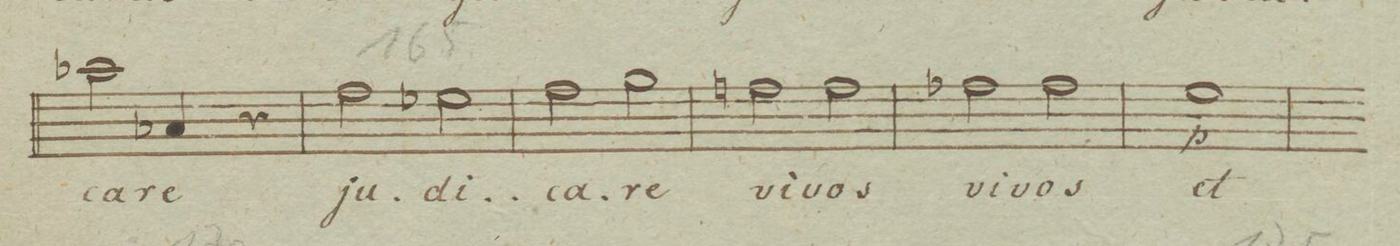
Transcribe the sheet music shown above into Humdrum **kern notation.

**kern	**text	**dynam
*I"Basso	*	*
*clefF4	*	*
*k[b-e-a-]	*	*
*met(c)	*	*
*M4/4	*	*
2c-X\	-ca-	.
4C-X/	-re	.
4r	.	.
=161	=161	=161
2A-\	ju-	.
2G-X\	-di-	.
=162	=162	=162
2A-\	-ca-	.
2B-\	-re	.
=163	=163	=163
2An\	vi-	.
2A\	-vos	.
=164	=164	=164
2A-X\	vi-	.
2A-\	-vos	.
=165	=165	=165
1G	et	p
=166	=166	=166
*-	*-	*-
